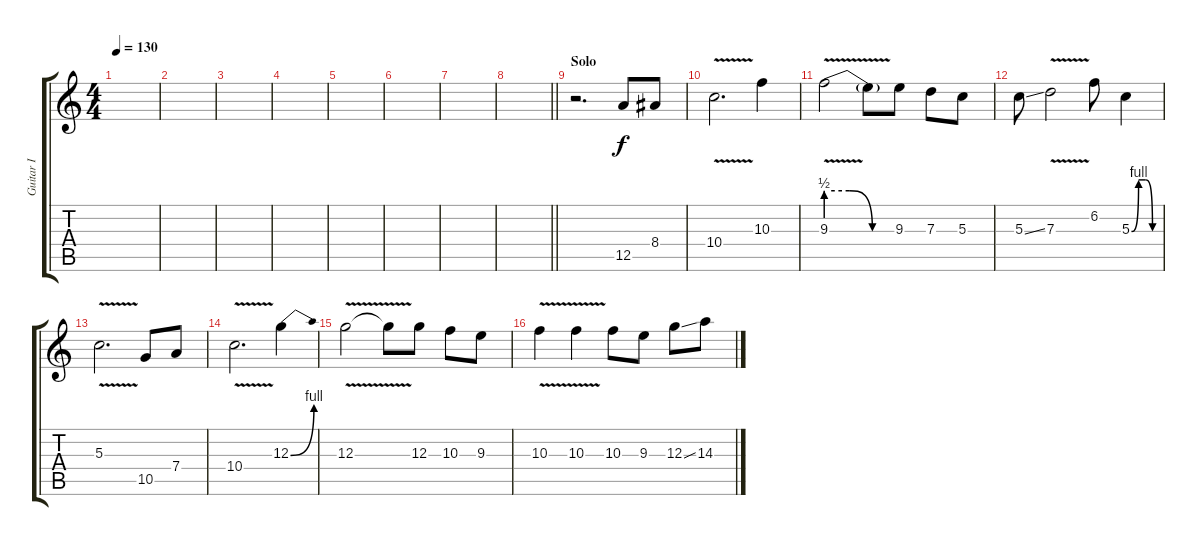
\track ("Guitar I" "Guitar I") {instrument overdrivenguitar}
\staff {score tabs}
\tuning (E4 B3 G3 D3 A2 E2) {hide}
\ts (4 4)
\tempo 130
\clef g2
\ks c
|
|
|
|
|
|
|
\barLineRight lightlight
|
\section ("" "Solo")
r.2{d} 12.5.8 8.4.8 |
10.4{v}.2{d} 10.3.4 |
9.3{be (custom 0 2 20 2 40 0 60 0) v}.2 9.3{t}.8 9.3.8 7.3.8 5.3.8 |
5.3{ss}.8 7.3{v}.2 6.2.8 5.3{be (custom 0 0 15 4 30 4 45 0 60 0)}.4 |
5.3{v}.2{d} 10.5.8 7.4.8 |
10.4{v}.2{d} 12.3{be (bend 0 0 60 4)}.4 |
12.3{v}.2 12.3{t}.8 12.3.8 10.3.8 9.3.8 |
10.3{v}.4 10.3{v}.4 10.3.8 9.3.8 12.3{ss}.8 14.3.8
